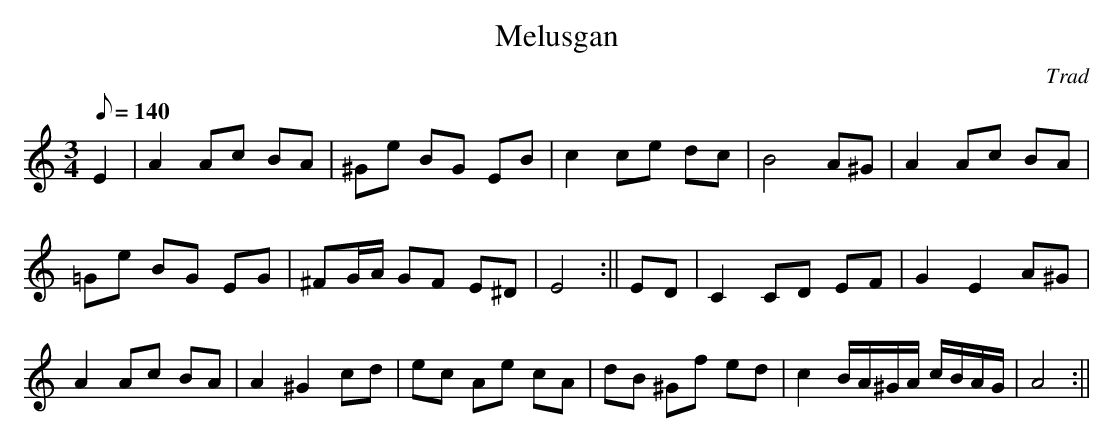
X:1
T:Melusgan
M:3/4
L:1/8
Q:140
C:Trad
K:Am
E2|A2Ac BA|^Ge BG EB|c2ce dc|B4A^G|A2Ac BA|!=Ge BG EG|^FG/A/ GF
ŠE^D|E4:||
ED|C2 CD EF|G2E2A^G|!A2Ac BA|A2^G2cd|ec Ae cA|dB ^Gf ed|c2 B/A/^G/A/
c/B/A/G/|A4:||
